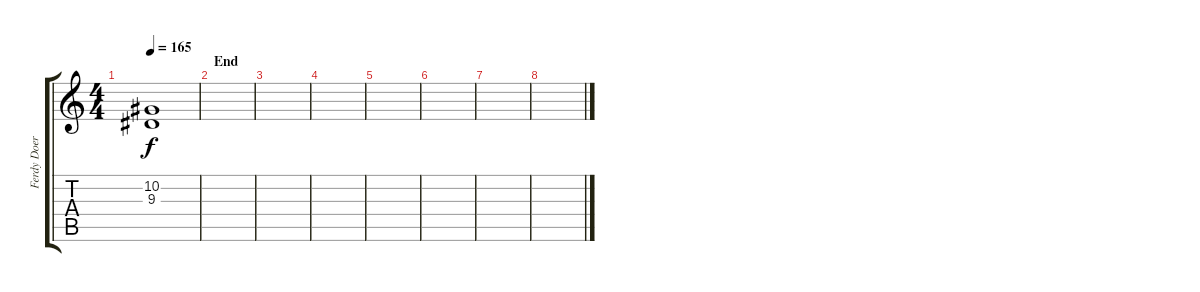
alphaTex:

\track ("Ferdy Doernberg - Tastiere" "Ferdy Doer") {instrument reedorgan}
\staff {score tabs}
\tuning (Eb4 Bb3 Gb3 Db3 Ab2 Eb2) {hide}
\ts (4 4)
\tempo 165
\clef g2
\ks c
(10.2{t} 9.3{t}).1{dy f} |
\section ("" "End")
|
|
|
|
|
|
\section ("" "")
